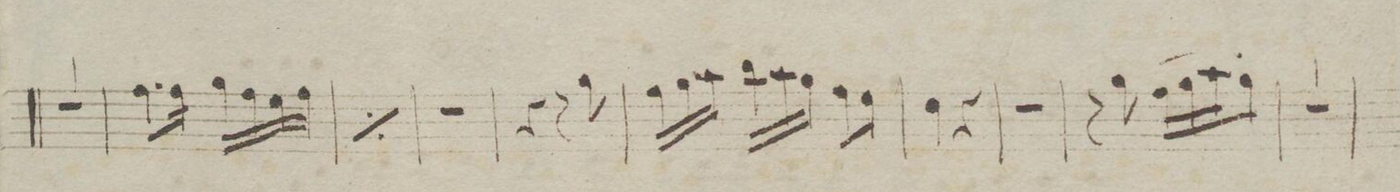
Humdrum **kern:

**kern	**dynam
*I"Clarinetto 1mo in B.	*
*clefG2	*
*k[b-]	*
*M2/4	*
2r	.
=104	=104
8.ee\L	.
16ee\Jk	.
16ff\LL	.
16ee\	.
16dd\	.
16ee\JJ	.
=105	=105
*rep	*
8.ee\L	.
16ee\Jk	.
16ff\LL	.
16ee\	.
16dd\	.
16ee\JJ	.
*Xrep	*
=106	=106
2r	.
=107	=107
4r	.
8r	.
8ff\	.
=108	=108
24ee\LL	.
24ff\	.
24gg\JJ	.
24aa\LL	.
24gg\	.
24ff\JJ	.
8ee\L	.
8dd\J	.
=109	=109
4cc\	.
4r	.
=110	=110
2r	.
=111	=111
8r	.
8ff\	.
(24ee\LL	.
24ff\	.
24gg\J)	.
8ff\'J	.
=112	=112
2r	.
=113	=113
*-	*-
